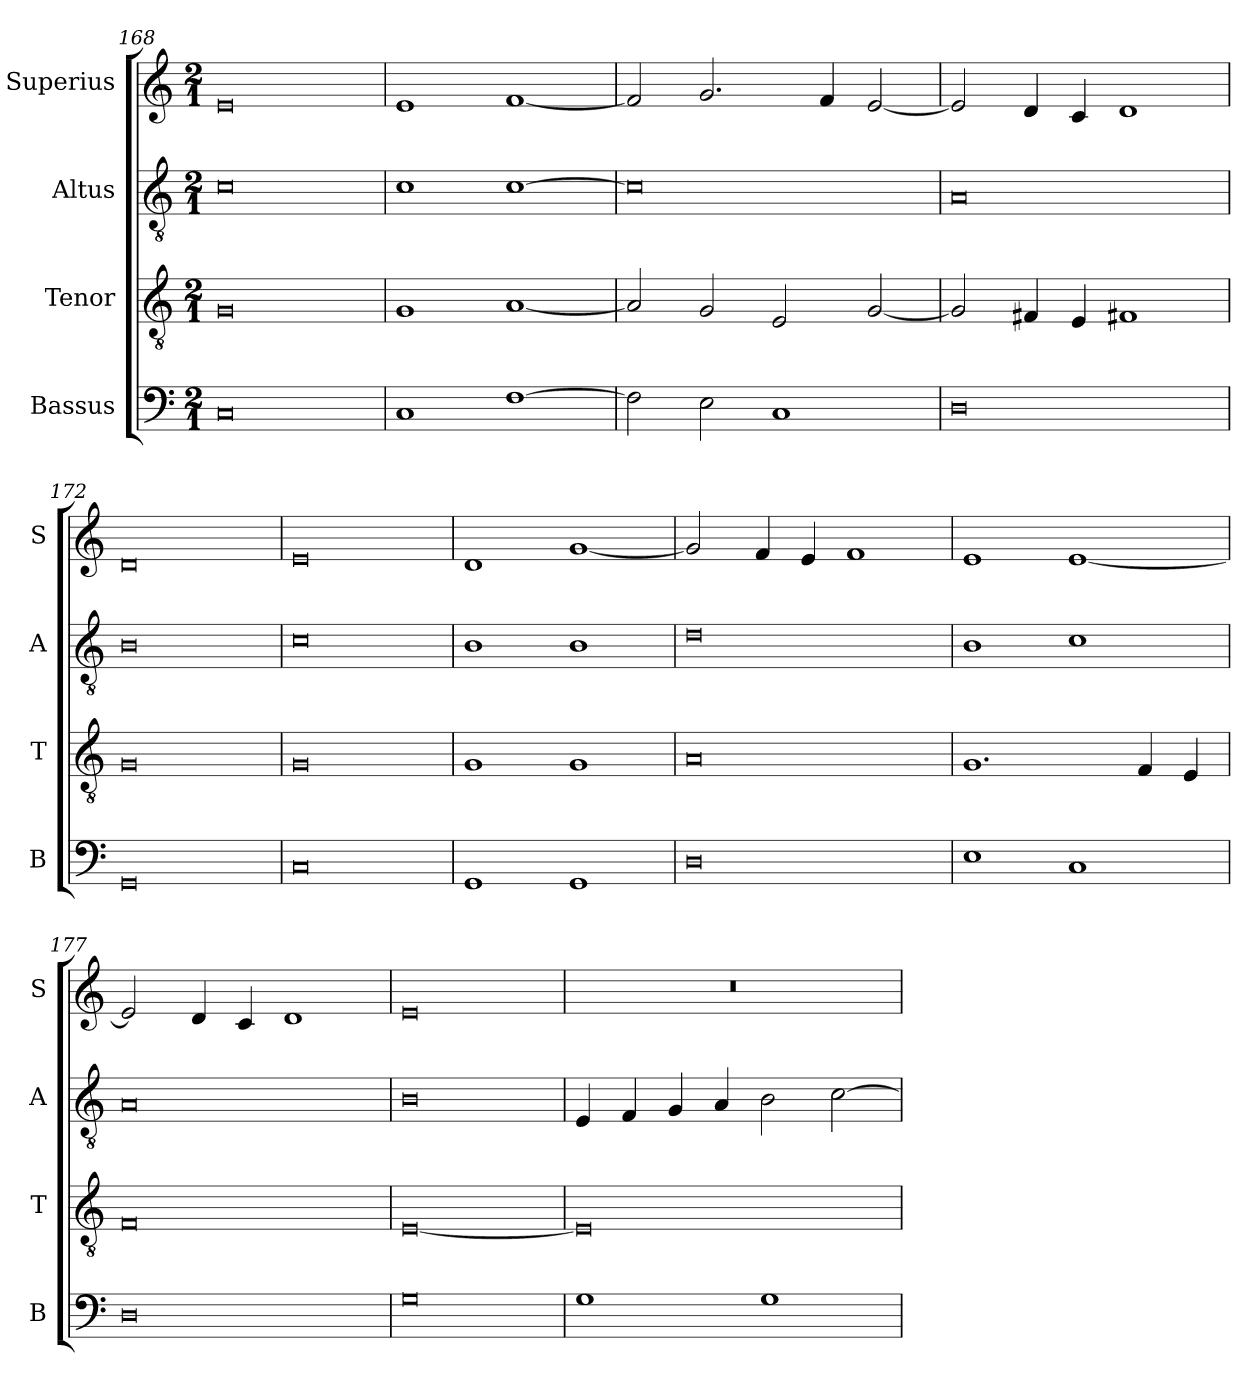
**kern	**kern	**kern	**kern
*part4	*part3	*part2	*part1
*staff4	*staff3	*staff2	*staff1
*I"Bassus	*I"Tenor	*I"Altus	*I"Superius
*I'B	*I'T	*I'A	*I'S
*clefF4	*clefGv2	*clefGv2	*clefG2
*k[]	*k[]	*k[]	*k[]
*C:	*C:	*C:	*C:
*M2/1	*M2/1	*M2/1	*M2/1
=168	=168	=168	=168
0C	0G	0c	0e
=169	=169	=169	=169
1C	1G	1c	1e
[1F	[1A	[1c	[1f
=170	=170	=170	=170
2F]	2A]	0c]	2f]
2E	2G	.	2.g
1C	2E	.	.
.	.	.	4f
.	[2G	.	[2e
=171	=171	=171	=171
0D	2G]	0A	2e]
.	4F#X	.	4d
.	4E	.	4c
.	1F#X	.	1d
=172	=172	=172	=172
0GG	0G	0B	0d
=173	=173	=173	=173
0C	0G	0c	0e
=174	=174	=174	=174
1GG	1G	1B	1d
1GG	1G	1B	[1g
=175	=175	=175	=175
0D	0A	0d	2g]
.	.	.	4f
.	.	.	4e
.	.	.	1f
=176	=176	=176	=176
1E	1.G	1B	1e
1C	.	1c	[1e
.	4F	.	.
.	4E	.	.
=177	=177	=177	=177
0D	0F	0A	2e]
.	.	.	4d
.	.	.	4c
.	.	.	1d
=178	=178	=178	=178
0G	[0E	0B	0e
=179	=179	=179	=179
1G	0E]	4E	0r
.	.	4F	.
.	.	4G	.
.	.	4A	.
1G	.	2B	.
.	.	[2c	.
=	=	=	=
*-	*-	*-	*-
